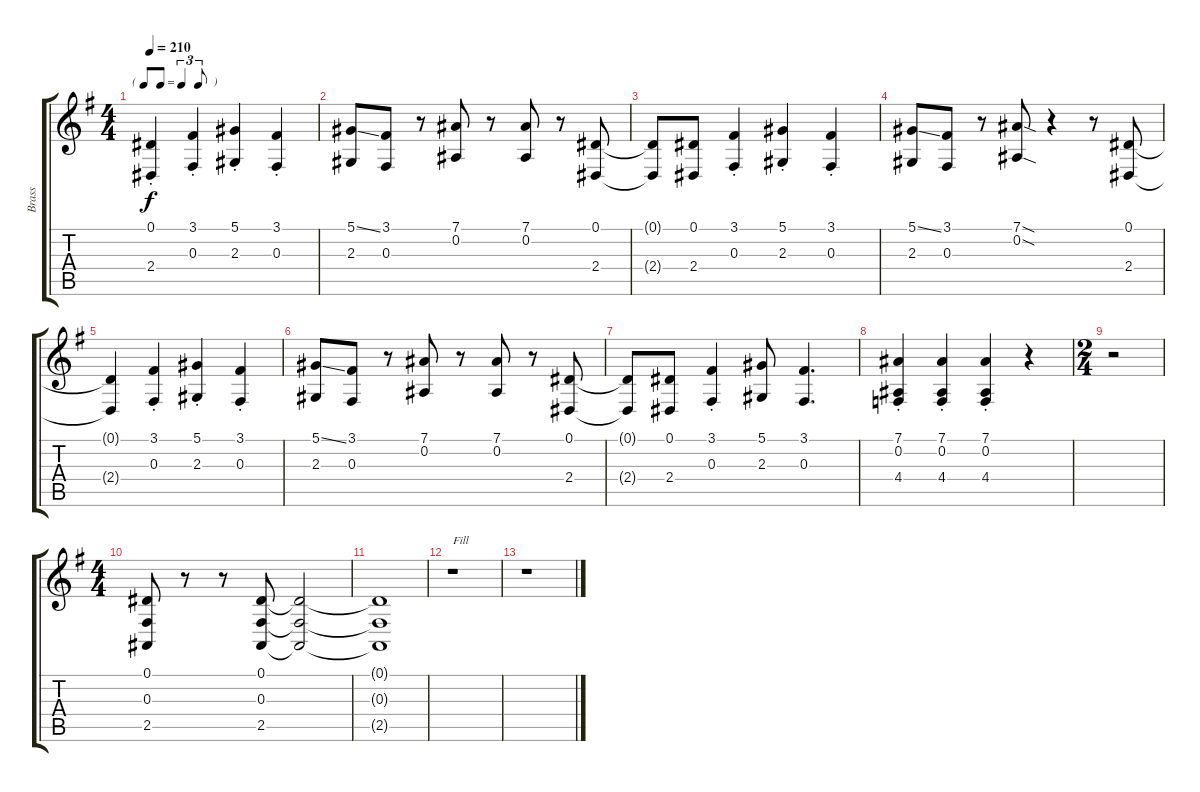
\track ("Brass" "Brass") {instrument brasssection}
\staff {score tabs}
\tuning (Eb4 Bb3 Gb3 Db3 Ab2 Eb2) {hide}
\ts (4 4)
\tf triplet8th
\tempo 210
\clef g2
\ks g
(0.1{st} 2.4{st}).4{dy f} (3.1{st} 0.3{st}).4 (5.1{st} 2.3{st}).4 (3.1{st} 0.3{st}).4 |
(5.1{ss} 2.3).8 (3.1 0.3).8 r.8 (7.1 0.2).8 r.8 (7.1 0.2).8 r.8 (0.1 2.4).8 |
(0.1{t} 2.4{t}).8 (0.1 2.4).8 (3.1{st} 0.3{st}).4 (5.1{st} 2.3{st}).4 (3.1{st} 0.3{st}).4 |
(5.1{ss} 2.3).8 (3.1 0.3).8 r.8 (7.1{sod} 0.2{sod}).8 r.4 r.8 (0.1 2.4).8 |
(0.1{t} 2.4{t}).4 (3.1{st} 0.3{st}).4 (5.1{st} 2.3{st}).4 (3.1{st} 0.3{st}).4 |
(5.1{ss} 2.3).8 (3.1 0.3).8 r.8 (7.1 0.2).8 r.8 (7.1 0.2).8 r.8 (0.1 2.4).8 |
(0.1{t} 2.4{t}).8 (0.1 2.4).8 (3.1{st} 0.3{st}).4 (5.1 2.3).8 (3.1 0.3).4{d} |
(7.1{st} 0.2{st} 4.4{st}).4 (7.1{st} 0.2{st} 4.4{st}).4 (7.1{st} 0.2{st} 4.4{st}).4 r.4 |
\ts (2 4)
r.2 |
\ts (4 4)
(0.1 0.3 2.5).8 r.8 r.8 (0.1 0.3 2.5).8 (0.1{t} 0.3{t} 2.5{t}).2 |
(0.1{t} 0.3{t} 2.5{t}).1 |
r.1{txt "Fill"} |
r.1
